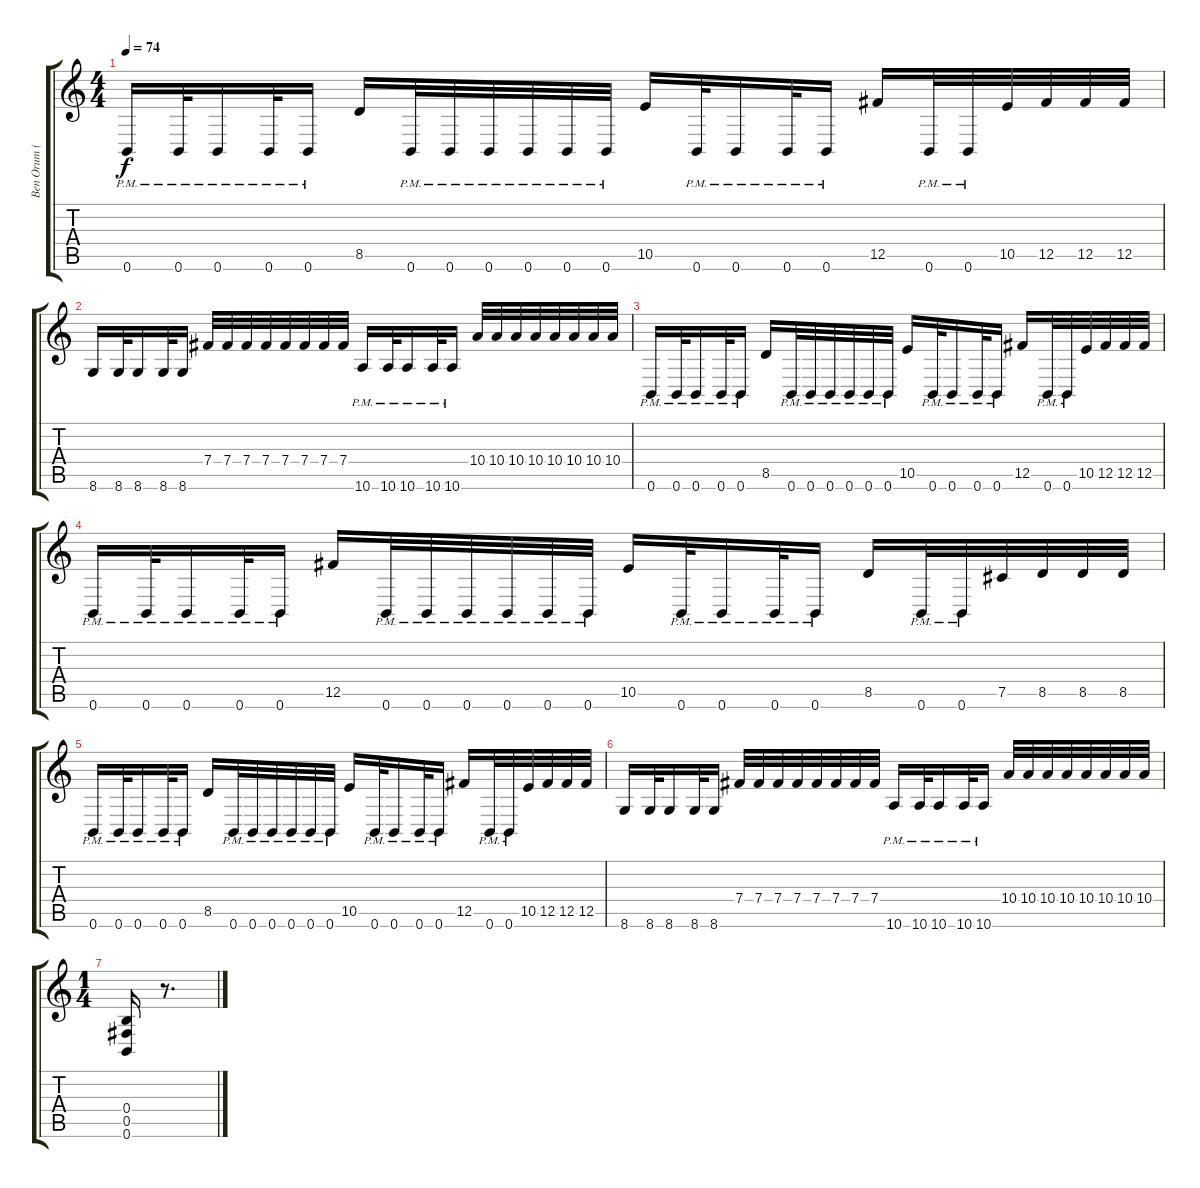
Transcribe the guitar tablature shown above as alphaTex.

\track ("Ben Orum (Guitar)" "Ben Orum (") {instrument distortionguitar}
\staff {score tabs}
\tuning (Db4 Ab3 E3 B2 Gb2 B1) {hide}
\ts (4 4)
\tempo 74
\clef g2
\ks c
0.6{pm}.16{dy f} 0.6{pm}.32 0.6{pm}.16 0.6{pm}.32 0.6{pm}.16 8.5.16 0.6{pm}.32 0.6{pm}.32 0.6{pm}.32 0.6{pm}.32 0.6{pm}.32 0.6{pm}.32 10.5.16 0.6{pm}.32 0.6{pm}.16 0.6{pm}.32 0.6{pm}.16 12.5.16 0.6{pm}.32 0.6{pm}.32 10.5.32 12.5.32 12.5.32 12.5.32 |
8.6.16 8.6.32 8.6.16 8.6.32 8.6.16 7.4.32 7.4.32 7.4.32 7.4.32 7.4.32 7.4.32 7.4.32 7.4.32 10.6{pm}.16 10.6{pm}.32 10.6{pm}.16 10.6{pm}.32 10.6{pm}.16 10.4.32 10.4.32 10.4.32 10.4.32 10.4.32 10.4.32 10.4.32 10.4.32 |
0.6{pm}.16 0.6{pm}.32 0.6{pm}.16 0.6{pm}.32 0.6{pm}.16 8.5.16 0.6{pm}.32 0.6{pm}.32 0.6{pm}.32 0.6{pm}.32 0.6{pm}.32 0.6{pm}.32 10.5.16 0.6{pm}.32 0.6{pm}.16 0.6{pm}.32 0.6{pm}.16 12.5.16 0.6{pm}.32 0.6{pm}.32 10.5.32 12.5.32 12.5.32 12.5.32 |
0.6{pm}.16 0.6{pm}.32 0.6{pm}.16 0.6{pm}.32 0.6{pm}.16 12.5.16 0.6{pm}.32 0.6{pm}.32 0.6{pm}.32 0.6{pm}.32 0.6{pm}.32 0.6{pm}.32 10.5.16 0.6{pm}.32 0.6{pm}.16 0.6{pm}.32 0.6{pm}.16 8.5.16 0.6{pm}.32 0.6{pm}.32 7.5.32 8.5.32 8.5.32 8.5.32 |
0.6{pm}.16 0.6{pm}.32 0.6{pm}.16 0.6{pm}.32 0.6{pm}.16 8.5.16 0.6{pm}.32 0.6{pm}.32 0.6{pm}.32 0.6{pm}.32 0.6{pm}.32 0.6{pm}.32 10.5.16 0.6{pm}.32 0.6{pm}.16 0.6{pm}.32 0.6{pm}.16 12.5.16 0.6{pm}.32 0.6{pm}.32 10.5.32 12.5.32 12.5.32 12.5.32 |
8.6.16 8.6.32 8.6.16 8.6.32 8.6.16 7.4.32 7.4.32 7.4.32 7.4.32 7.4.32 7.4.32 7.4.32 7.4.32 10.6{pm}.16 10.6{pm}.32 10.6{pm}.16 10.6{pm}.32 10.6{pm}.16 10.4.32 10.4.32 10.4.32 10.4.32 10.4.32 10.4.32 10.4.32 10.4.32 |
\ts (1 4)
(0.4 0.5 0.6).16 r.8{d}
